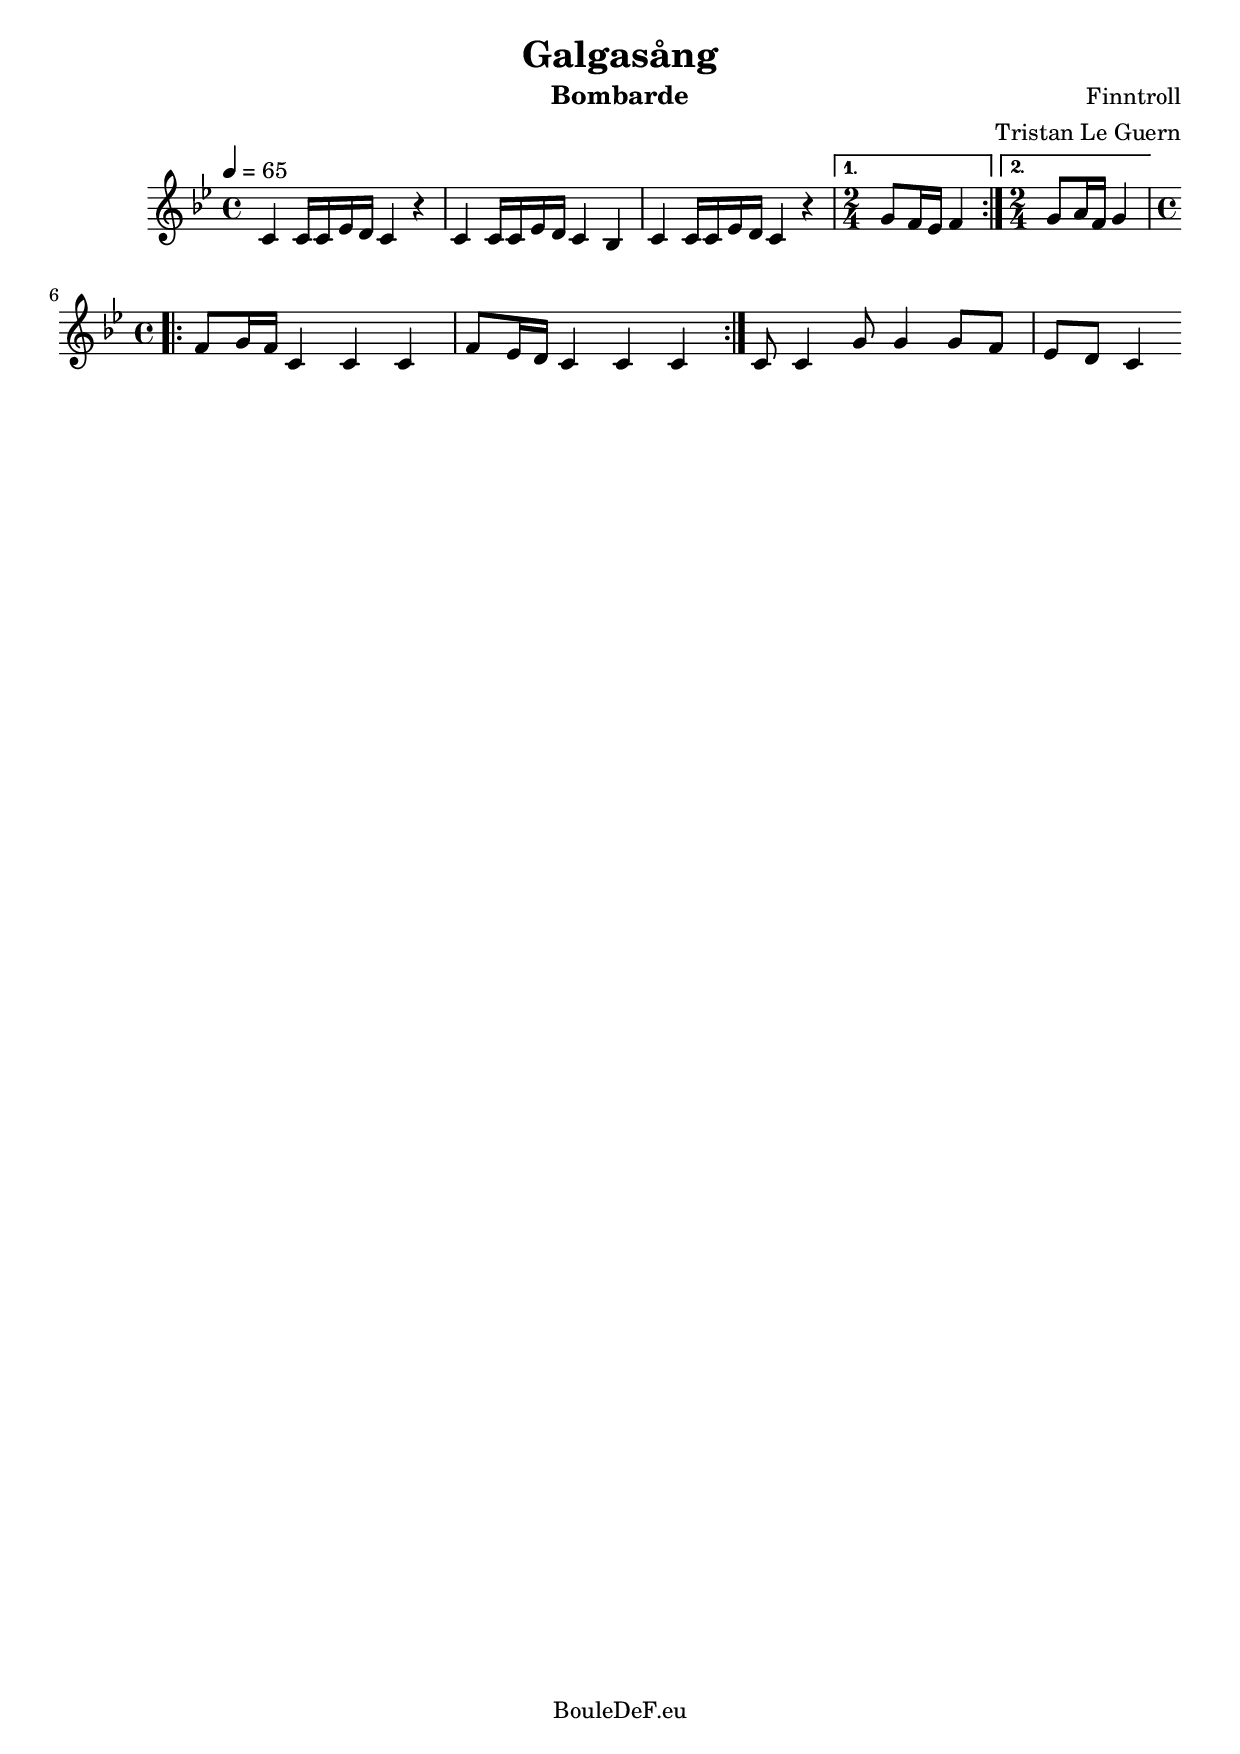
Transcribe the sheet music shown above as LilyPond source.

\version "2.14.2"
\include "italiano.ly"

\header {
	title = "Galgasång"
	composer = "Finntroll"
	arranger = "Tristan Le Guern"
	instrument = "Bombarde"
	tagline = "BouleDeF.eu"
}

\score {
	\new Staff \relative si {
		\clef treble
		\key sib \major
		\time 4/4
		\tempo 4 = 65

		\repeat volta 2 {
		do4 do16 do mib re do4 r4
		do4 do16 do mib re do4 sib
		do4 do16 do mib re do4 r4
		}
		\alternative {
			{\time 2/4 sol'8 fa16 mib fa4}
			{\time 2/4 sol8 la16 fa sol4}
		} \break
		\time 4/4

		\repeat volta 2 {
			fa8 sol16 fa do4 do do
			| fa8 mib16 re do4 do do
		}

		do8 do4 sol'8 sol4 sol8 fa mib re do4
	}
}
